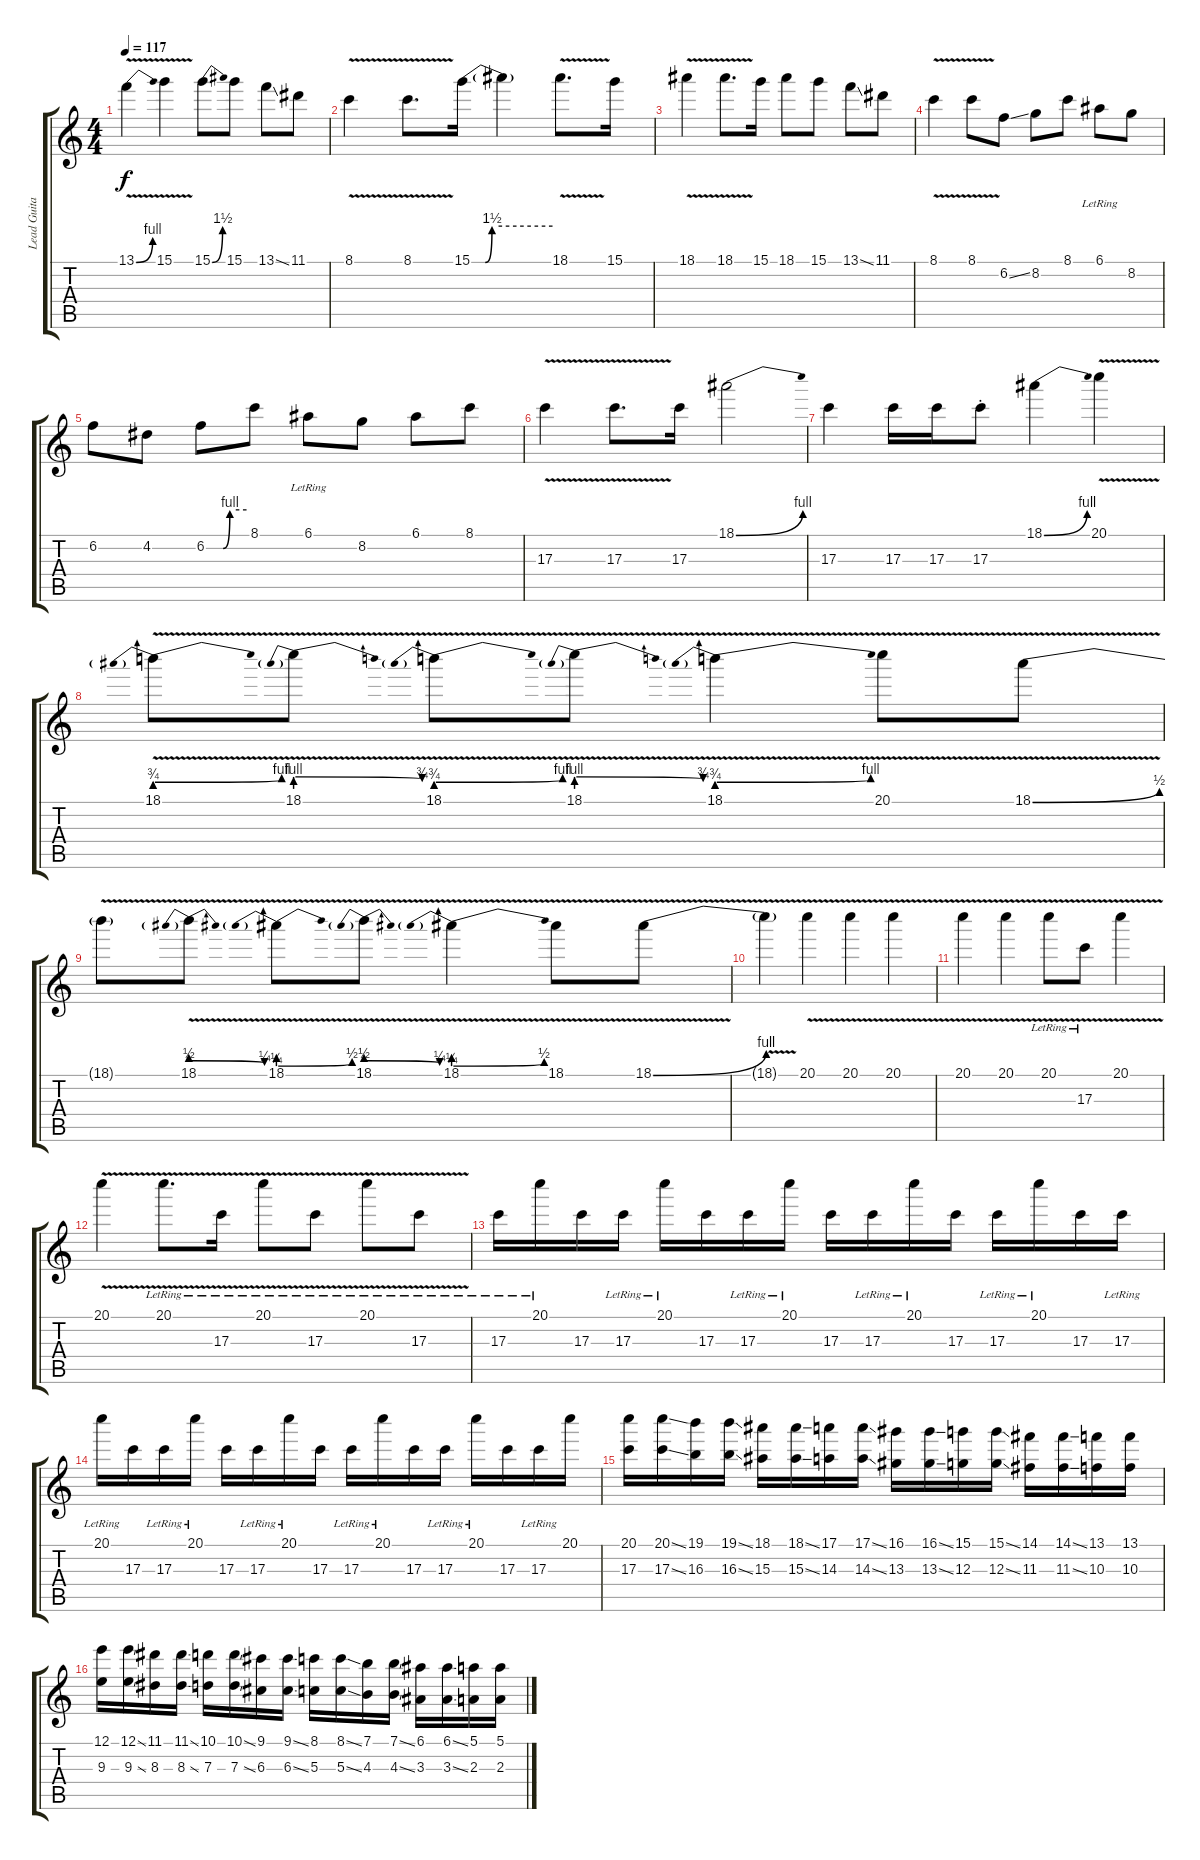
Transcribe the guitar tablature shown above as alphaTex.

\track ("Lead Guitar (Clean)" "Lead Guita") {instrument electricguitarclean}
\staff {score tabs}
\tuning (E4 B3 G3 D3 A2 E2) {hide}
\ts (4 4)
\tempo 117
\clef g2
\ks c
13.1{be (bend 0 0 60 4) v}.4{dy f} 15.1{v}.4 15.1{be (bend 0 0 60 6)}.8 15.1.8 13.1{ss}.8 11.1.8 |
8.1{v}.4 8.1{v}.8{d} 15.1{be (custom 0 0 5 0 10 0 15 6 60 6)}.16 15.1{t}.4 18.1{v}.8{d} 15.1.16 |
18.1{v}.4 18.1{v}.8{d} 15.1.16 18.1.8 15.1.8 13.1{ss}.8 11.1.8 |
8.1{v}.4 8.1{v}.8 6.2{ss}.8 8.2.8 8.1.8 6.1{lr}.8 8.2.8 |
6.2.8 4.2.8 6.2{be (custom 0 0 25 0 35 4 60 4)}.8 8.1.8 6.1{lr}.8 8.2.8 6.1.8 8.1.8 |
17.3{v}.4 17.3{v}.8{d} 17.3.16 18.1{be (bend 0 0 60 4)}.2 |
17.3.4 17.3.16 17.3.16 17.3{st}.8 18.1{be (bend 0 0 60 4)}.4 20.1{v}.4 |
18.1{be (prebendbend 0 3 60 4) v}.8 18.1{be (prebendrelease 0 4 60 3) v}.8 18.1{be (prebendbend 0 3 60 4) v}.8 18.1{be (prebendrelease 0 4 60 3) v}.8 18.1{be (prebendbend 0 3 60 4) v}.4 20.1{v}.8 18.1{be (bend 0 0 60 2) v}.8 |
18.1{v t}.8 18.1{be (prebendrelease 0 2 60 1) v}.8 18.1{be (prebendbend 0 1 60 2) v}.8 18.1{be (prebendrelease 0 2 60 1) v}.8 18.1{be (prebendbend 0 1 60 2) v}.4 18.1{v}.8 18.1{be (bend 0 0 60 4) v}.8 |
18.1{v t}.4 20.1{v}.4 20.1{v}.4 20.1{v}.4 |
20.1{v}.4 20.1{v}.4 20.1{v lr}.8 17.3{v lr}.8 20.1{v}.4 |
20.1{v}.4 20.1{v lr}.8{d} 17.3{v lr}.16 20.1{v lr}.8 17.3{v lr}.8 20.1{v lr}.8 17.3{v lr}.8 |
17.3{lr}.16 20.1{lr}.16 17.3.16 17.3{lr}.16 20.1{lr}.16 17.3.16 17.3{lr}.16 20.1{lr}.16 17.3.16 17.3{lr}.16 20.1{lr}.16 17.3.16 17.3{lr}.16 20.1{lr}.16 17.3.16 17.3{lr}.16 |
20.1{lr}.16 17.3.16 17.3{lr}.16 20.1{lr}.16 17.3.16 17.3{lr}.16 20.1{lr}.16 17.3.16 17.3{lr}.16 20.1{lr}.16 17.3.16 17.3{lr}.16 20.1{lr}.16 17.3.16 17.3{lr}.16 20.1.16 |
(20.1 17.3).16 (20.1{ss} 17.3{ss}).16 (19.1 16.3).16 (19.1{ss} 16.3{ss}).16 (18.1 15.3).16 (18.1{ss} 15.3{ss}).16 (17.1 14.3).16 (17.1{ss} 14.3{ss}).16 (16.1 13.3).16 (16.1{ss} 13.3{ss}).16 (15.1 12.3).16 (15.1{ss} 12.3{ss}).16 (14.1 11.3).16 (14.1{ss} 11.3{ss}).16 (13.1 10.3).16 (13.1 10.3).16 |
(12.1 9.3).16 (12.1{ss} 9.3{ss}).16 (11.1 8.3).16 (11.1{ss} 8.3{ss}).16 (10.1 7.3).16 (10.1{ss} 7.3{ss}).16 (9.1 6.3).16 (9.1{ss} 6.3{ss}).16 (8.1 5.3).16 (8.1{ss} 5.3{ss}).16 (7.1 4.3).16 (7.1{ss} 4.3{ss}).16 (6.1 3.3).16 (6.1{ss} 3.3{ss}).16 (5.1 2.3).16 (5.1 2.3).16
